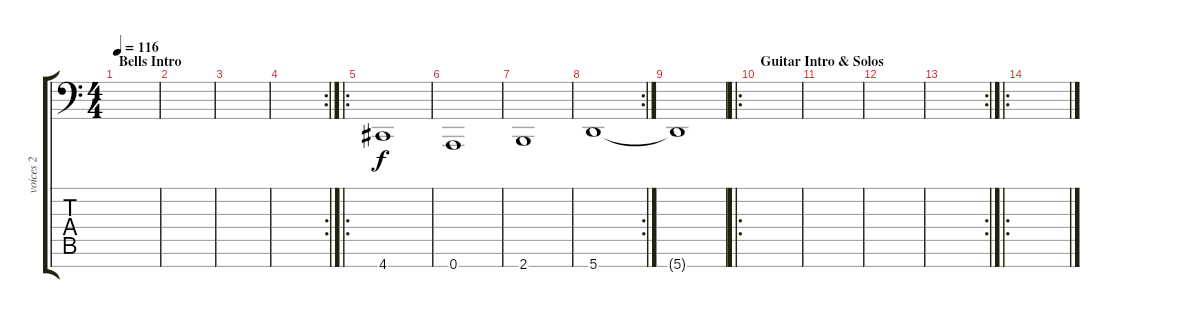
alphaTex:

\track ("voices 2" "voices 2") {instrument choiraahs}
\staff {score tabs}
\tuning (D4 A3 F3 C3 G2 D2 A1) {hide}
\ts (4 4)
\section ("" "Bells Intro")
\tempo 116
\clef f4
\ks c
|
|
|
\rc 2
|
\ro
4.7.1 |
0.7.1 |
2.7.1 |
\rc 2
5.7.1 |
5.7{t}.1 |
\ro
\section ("" "Guitar Intro & Solos")
|
|
|
\rc 2
|
\ro
